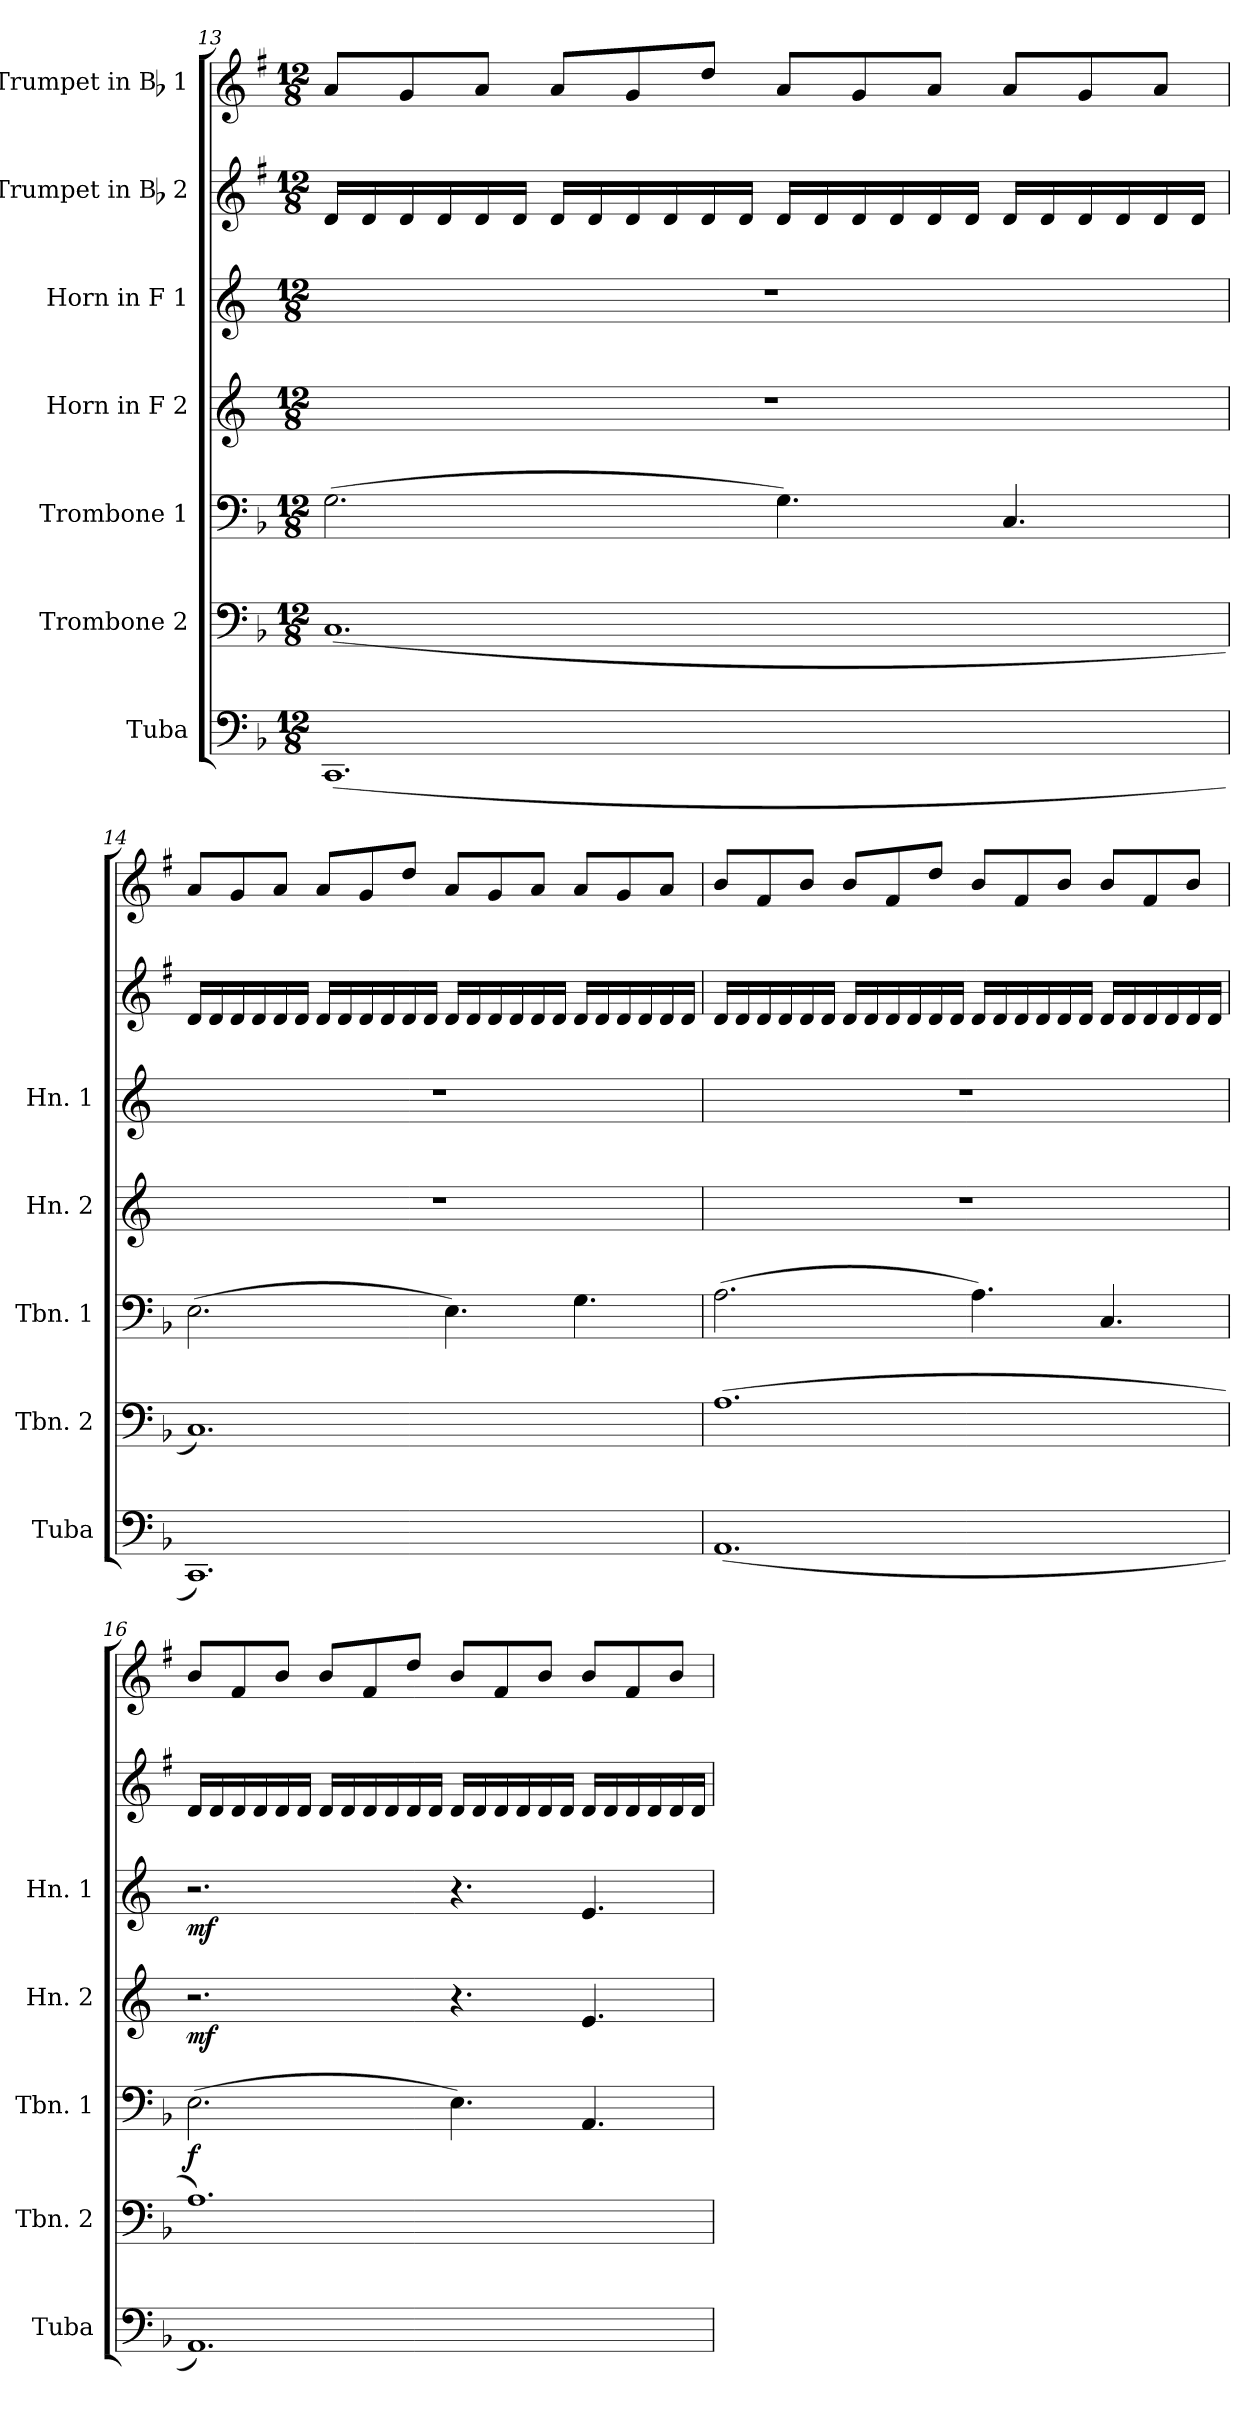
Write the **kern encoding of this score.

**kern	**kern	**kern	**dynam	**kern	**dynam	**kern	**dynam	**kern	**kern
*part7	*part6	*part5	*part5	*part4	*part4	*part3	*part3	*part2	*part1
*staff7	*staff6	*staff5	*staff5	*staff4	*staff4	*staff3	*staff3	*staff2	*staff1
*I"Tuba	*I"Trombone 2	*I"Trombone 1	*	*I"Horn in F 2	*	*I"Horn in F 1	*	*I"Trumpet in Bb 2	*I"Trumpet in Bb 1
*I'Tuba	*I'Tbn. 2	*I'Tbn. 1	*	*I'Hn. 2	*	*I'Hn. 1	*	*	*
!!LO:PB:g=z
*clefF4	*clefF4	*clefF4	*	*clefG2	*	*clefG2	*	*clefG2	*clefG2
*	*	*	*	*ITrd4c7	*	*ITrd4c7	*	*ITrd1c2	*ITrd1c2
*k[b-]	*k[b-]	*k[b-]	*	*k[b-]	*	*k[b-]	*	*k[b-]	*k[b-]
*F:	*F:	*F:	*	*	*	*	*	*F:	*F:
*M12/8	*M12/8	*M12/8	*	*M12/8	*	*M12/8	*	*M12/8	*M12/8
=13	=13	=13	=13	=13	=13	=13	=13	=13	=13
(1.CC	(1.C	(>2.G\	.	1.r	.	1.r	.	16c/LL	8g/L
.	.	.	.	.	.	.	.	16c/	.
.	.	.	.	.	.	.	.	16c/	8f/
.	.	.	.	.	.	.	.	16c/	.
.	.	.	.	.	.	.	.	16c/	8g/J
.	.	.	.	.	.	.	.	16c/JJ	.
.	.	.	.	.	.	.	.	16c/LL	8g/L
.	.	.	.	.	.	.	.	16c/	.
.	.	.	.	.	.	.	.	16c/	8f/
.	.	.	.	.	.	.	.	16c/	.
.	.	.	.	.	.	.	.	16c/	8cc/J
.	.	.	.	.	.	.	.	16c/JJ	.
.	.	4.G\)	.	.	.	.	.	16c/LL	8g/L
.	.	.	.	.	.	.	.	16c/	.
.	.	.	.	.	.	.	.	16c/	8f/
.	.	.	.	.	.	.	.	16c/	.
.	.	.	.	.	.	.	.	16c/	8g/J
.	.	.	.	.	.	.	.	16c/JJ	.
.	.	4.C/	.	.	.	.	.	16c/LL	8g/L
.	.	.	.	.	.	.	.	16c/	.
.	.	.	.	.	.	.	.	16c/	8f/
.	.	.	.	.	.	.	.	16c/	.
.	.	.	.	.	.	.	.	16c/	8g/J
.	.	.	.	.	.	.	.	16c/JJ	.
=14	=14	=14	=14	=14	=14	=14	=14	=14	=14
1.CC)	1.C)	(>2.E\	.	1.r	.	1.r	.	16c/LL	8g/L
.	.	.	.	.	.	.	.	16c/	.
.	.	.	.	.	.	.	.	16c/	8f/
.	.	.	.	.	.	.	.	16c/	.
.	.	.	.	.	.	.	.	16c/	8g/J
.	.	.	.	.	.	.	.	16c/JJ	.
.	.	.	.	.	.	.	.	16c/LL	8g/L
.	.	.	.	.	.	.	.	16c/	.
.	.	.	.	.	.	.	.	16c/	8f/
.	.	.	.	.	.	.	.	16c/	.
.	.	.	.	.	.	.	.	16c/	8cc/J
.	.	.	.	.	.	.	.	16c/JJ	.
.	.	4.E\)	.	.	.	.	.	16c/LL	8g/L
.	.	.	.	.	.	.	.	16c/	.
.	.	.	.	.	.	.	.	16c/	8f/
.	.	.	.	.	.	.	.	16c/	.
.	.	.	.	.	.	.	.	16c/	8g/J
.	.	.	.	.	.	.	.	16c/JJ	.
.	.	4.G\	.	.	.	.	.	16c/LL	8g/L
.	.	.	.	.	.	.	.	16c/	.
.	.	.	.	.	.	.	.	16c/	8f/
.	.	.	.	.	.	.	.	16c/	.
.	.	.	.	.	.	.	.	16c/	8g/J
.	.	.	.	.	.	.	.	16c/JJ	.
!!LO:LB:g=z
=15	=15	=15	=15	=15	=15	=15	=15	=15	=15
(1.AA	(>1.A	(>2.A\	.	1.r	.	1.r	.	16c/LL	8a/L
.	.	.	.	.	.	.	.	16c/	.
.	.	.	.	.	.	.	.	16c/	8e/
.	.	.	.	.	.	.	.	16c/	.
.	.	.	.	.	.	.	.	16c/	8a/J
.	.	.	.	.	.	.	.	16c/JJ	.
.	.	.	.	.	.	.	.	16c/LL	8a/L
.	.	.	.	.	.	.	.	16c/	.
.	.	.	.	.	.	.	.	16c/	8e/
.	.	.	.	.	.	.	.	16c/	.
.	.	.	.	.	.	.	.	16c/	8cc/J
.	.	.	.	.	.	.	.	16c/JJ	.
.	.	4.A\)	.	.	.	.	.	16c/LL	8a/L
.	.	.	.	.	.	.	.	16c/	.
.	.	.	.	.	.	.	.	16c/	8e/
.	.	.	.	.	.	.	.	16c/	.
.	.	.	.	.	.	.	.	16c/	8a/J
.	.	.	.	.	.	.	.	16c/JJ	.
.	.	4.C/	.	.	.	.	.	16c/LL	8a/L
.	.	.	.	.	.	.	.	16c/	.
.	.	.	.	.	.	.	.	16c/	8e/
.	.	.	.	.	.	.	.	16c/	.
.	.	.	.	.	.	.	.	16c/	8a/J
.	.	.	.	.	.	.	.	16c/JJ	.
=16	=16	=16	=16	=16	=16	=16	=16	=16	=16
!	!	!	!LO:DY:b	!	!LO:DY:b	!	!LO:DY:b	!	!
1.AA)	1.A)	(>2.E\	f	2.r	mf	2.r	mf	16c/LL	8a/L
.	.	.	.	.	.	.	.	16c/	.
.	.	.	.	.	.	.	.	16c/	8e/
.	.	.	.	.	.	.	.	16c/	.
.	.	.	.	.	.	.	.	16c/	8a/J
.	.	.	.	.	.	.	.	16c/JJ	.
.	.	.	.	.	.	.	.	16c/LL	8a/L
.	.	.	.	.	.	.	.	16c/	.
.	.	.	.	.	.	.	.	16c/	8e/
.	.	.	.	.	.	.	.	16c/	.
.	.	.	.	.	.	.	.	16c/	8cc/J
.	.	.	.	.	.	.	.	16c/JJ	.
.	.	4.E\)	.	4.r	.	4.r	.	16c/LL	8a/L
.	.	.	.	.	.	.	.	16c/	.
.	.	.	.	.	.	.	.	16c/	8e/
.	.	.	.	.	.	.	.	16c/	.
.	.	.	.	.	.	.	.	16c/	8a/J
.	.	.	.	.	.	.	.	16c/JJ	.
.	.	4.AA/	.	4.A/	.	4.A/	.	16c/LL	8a/L
.	.	.	.	.	.	.	.	16c/	.
.	.	.	.	.	.	.	.	16c/	8e/
.	.	.	.	.	.	.	.	16c/	.
.	.	.	.	.	.	.	.	16c/	8a/J
.	.	.	.	.	.	.	.	16c/JJ	.
=	=	=	=	=	=	=	=	=	=
*-	*-	*-	*-	*-	*-	*-	*-	*-	*-
